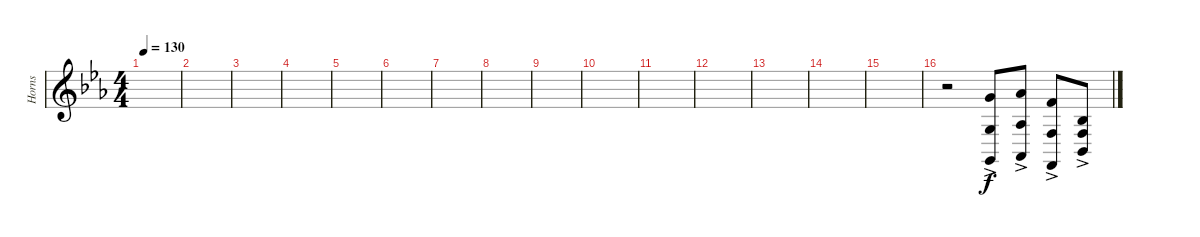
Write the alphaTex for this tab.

\track ("Horns" "Horns") {instrument frenchhorn}
\staff {score}
\tuning (E4 B3 G3 D3 A2 E2) {hide}
\ts (4 4)
\tempo 130
\clef g2
\ks cminor
|
|
|
|
|
|
|
|
|
|
|
|
|
|
|
r.2 (3.1{ac} 0.3 3.6{ac}).8 (4.1{ac} 1.3 4.6{ac}).8 (1.1{ac} 3.4 1.6{ac}).8 (3.3{ac} 3.4 1.5{ac}).8
